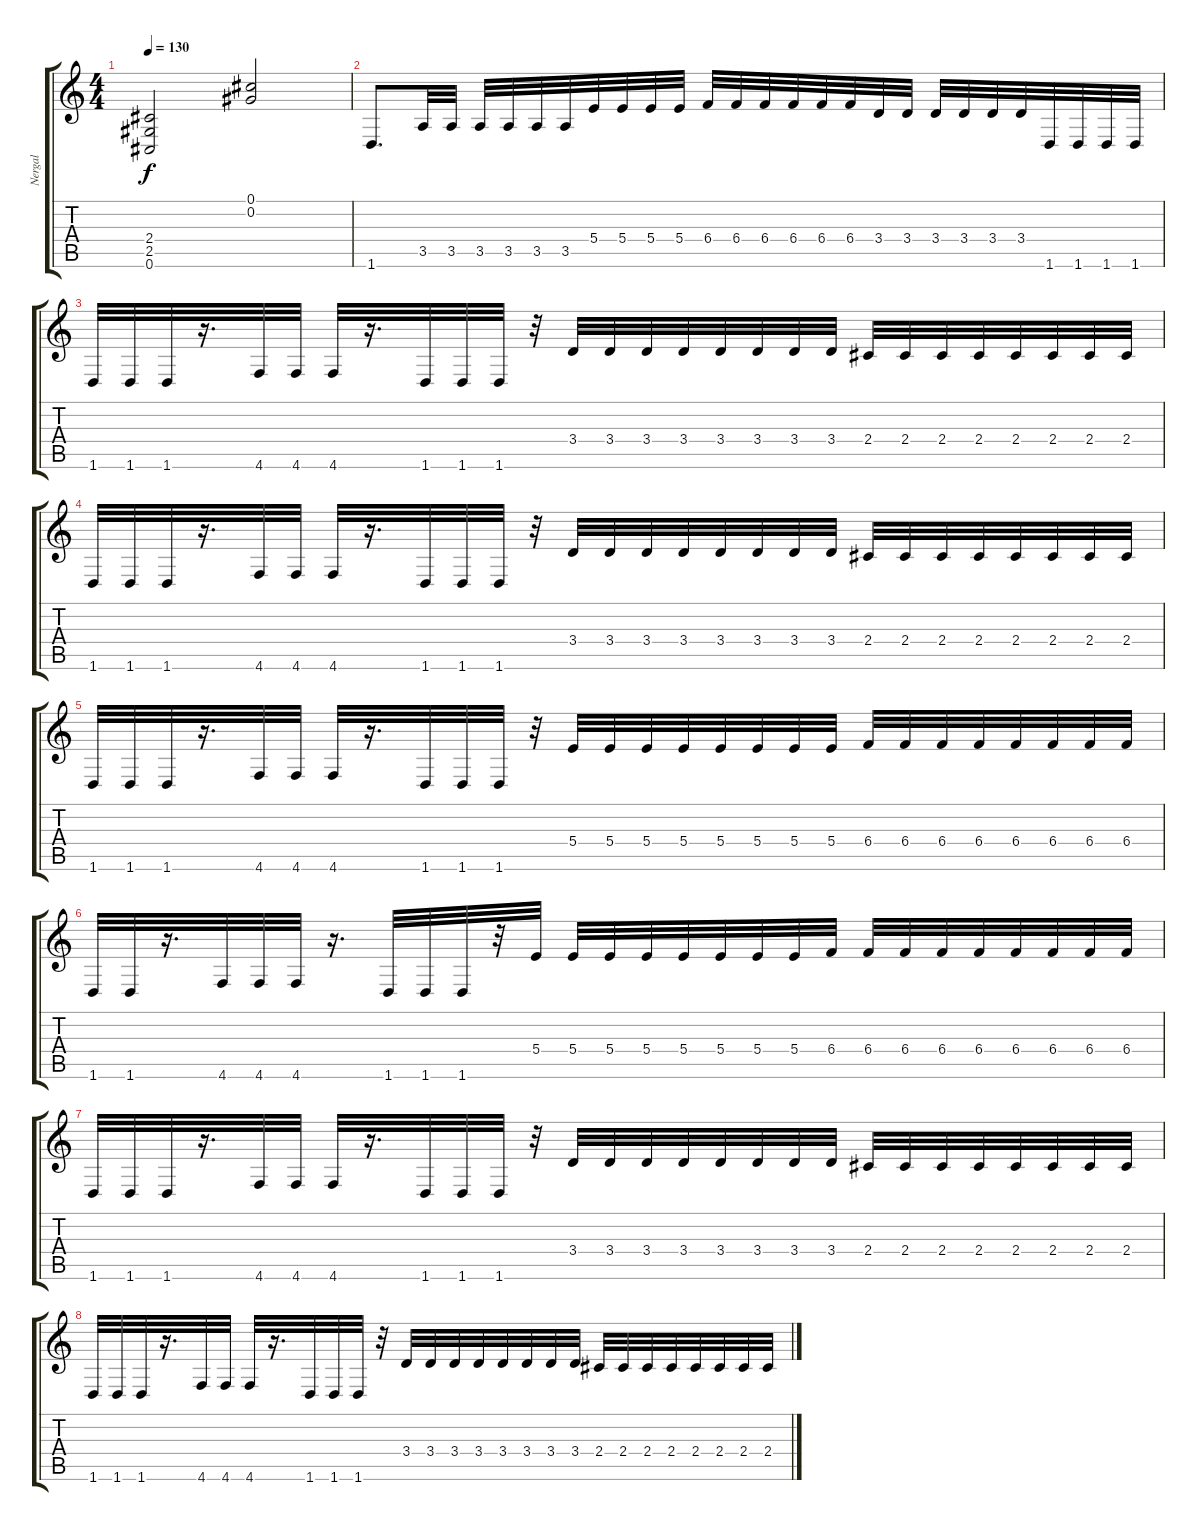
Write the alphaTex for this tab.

\track ("Nergal" "Nergal") {instrument distortionguitar}
\staff {score tabs}
\tuning (Db4 Ab3 E3 B2 Gb2 Db2) {hide}
\ts (4 4)
\tempo 130
\clef g2
\ks c
(2.4 2.5 0.6).2{dy f} (0.1 0.2).2 |
1.6.8{d} 3.5.32 3.5.32 3.5.32 3.5.32 3.5.32 3.5.32 5.4.32 5.4.32 5.4.32 5.4.32 6.4.32 6.4.32 6.4.32 6.4.32 6.4.32 6.4.32 3.4.32 3.4.32 3.4.32 3.4.32 3.4.32 3.4.32 1.6.32 1.6.32 1.6.32 1.6.32 |
1.6.32 1.6.32 1.6.32 r.16{d} 4.6.32 4.6.32 4.6.32 r.16{d} 1.6.32 1.6.32 1.6.32 r.32 3.4.32 3.4.32 3.4.32 3.4.32 3.4.32 3.4.32 3.4.32 3.4.32 2.4.32 2.4.32 2.4.32 2.4.32 2.4.32 2.4.32 2.4.32 2.4.32 |
1.6.32 1.6.32 1.6.32 r.16{d} 4.6.32 4.6.32 4.6.32 r.16{d} 1.6.32 1.6.32 1.6.32 r.32 3.4.32 3.4.32 3.4.32 3.4.32 3.4.32 3.4.32 3.4.32 3.4.32 2.4.32 2.4.32 2.4.32 2.4.32 2.4.32 2.4.32 2.4.32 2.4.32 |
1.6.32 1.6.32 1.6.32 r.16{d} 4.6.32 4.6.32 4.6.32 r.16{d} 1.6.32 1.6.32 1.6.32 r.32 5.4.32 5.4.32 5.4.32 5.4.32 5.4.32 5.4.32 5.4.32 5.4.32 6.4.32 6.4.32 6.4.32 6.4.32 6.4.32 6.4.32 6.4.32 6.4.32 |
1.6.32 1.6.32 r.16{d} 4.6.32 4.6.32 4.6.32 r.16{d} 1.6.32 1.6.32 1.6.32 r.32 5.4.32 5.4.32 5.4.32 5.4.32 5.4.32 5.4.32 5.4.32 5.4.32 6.4.32 6.4.32 6.4.32 6.4.32 6.4.32 6.4.32 6.4.32 6.4.32 6.4.32 |
1.6.32 1.6.32 1.6.32 r.16{d} 4.6.32 4.6.32 4.6.32 r.16{d} 1.6.32 1.6.32 1.6.32 r.32 3.4.32 3.4.32 3.4.32 3.4.32 3.4.32 3.4.32 3.4.32 3.4.32 2.4.32 2.4.32 2.4.32 2.4.32 2.4.32 2.4.32 2.4.32 2.4.32 |
1.6.32 1.6.32 1.6.32 r.16{d} 4.6.32 4.6.32 4.6.32 r.16{d} 1.6.32 1.6.32 1.6.32 r.32 3.4.32 3.4.32 3.4.32 3.4.32 3.4.32 3.4.32 3.4.32 3.4.32 2.4.32 2.4.32 2.4.32 2.4.32 2.4.32 2.4.32 2.4.32 2.4.32
